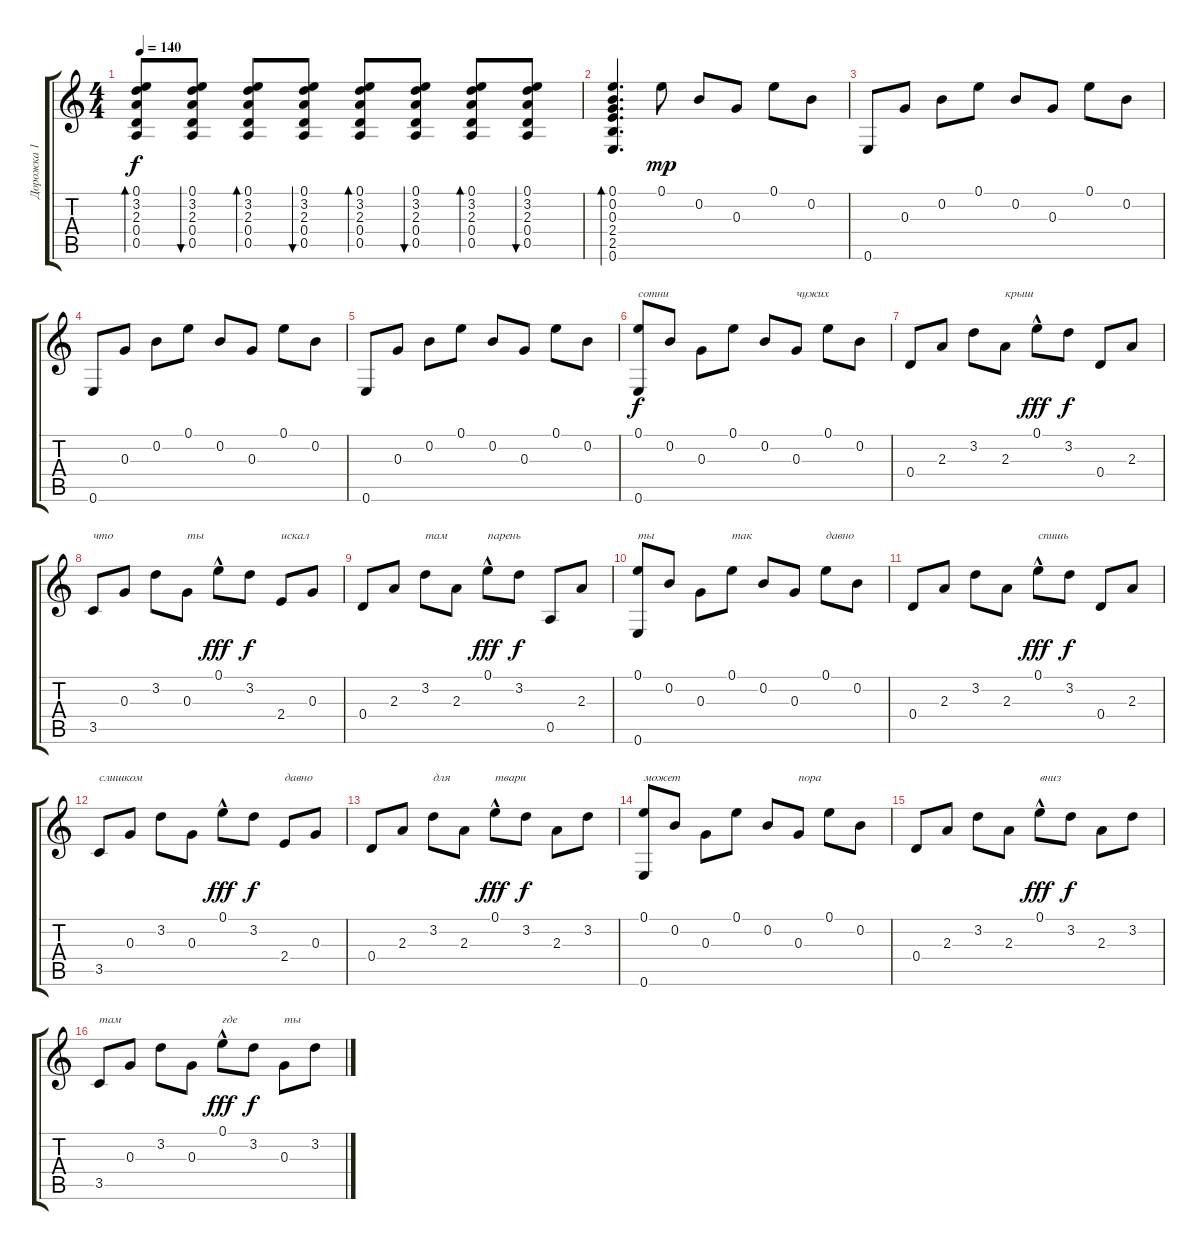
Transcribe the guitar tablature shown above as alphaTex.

\track ("Дорожка 1" "Дорожка 1") {instrument acousticguitarsteel}
\staff {score tabs}
\tuning (E4 B3 G3 D3 A2 E2) {hide}
\ts (4 4)
\tempo 140
\clef g2
\ks c
(0.1 3.2 2.3 0.4 0.5).8{bd 60 dy f} (0.1 3.2 2.3 0.4 0.5).8{bu 60} (0.1 3.2 2.3 0.4 0.5).8{bd 60} (0.1 3.2 2.3 0.4 0.5).8{bu 60} (0.1 3.2 2.3 0.4 0.5).8{bd 60} (0.1 3.2 2.3 0.4 0.5).8{bu 60} (0.1 3.2 2.3 0.4 0.5).8{bd 60} (0.1 3.2 2.3 0.4 0.5).8{bu 60} |
(0.1 0.2 0.3 2.4 2.5 0.6).4{d bd 120} 0.1.8{dy mp} 0.2.8 0.3.8 0.1.8 0.2.8 |
0.6.8 0.3.8 0.2.8 0.1.8 0.2.8 0.3.8 0.1.8 0.2.8 |
0.6.8 0.3.8 0.2.8 0.1.8 0.2.8 0.3.8 0.1.8 0.2.8 |
0.6.8 0.3.8 0.2.8 0.1.8 0.2.8 0.3.8 0.1.8 0.2.8 |
(0.1 0.6).8{txt "cотни" dy f} 0.2.8 0.3.8 0.1.8 0.2.8 0.3.8{txt "чужих"} 0.1.8 0.2.8 |
0.4.8 2.3.8 3.2.8 2.3.8{txt "крыш"} 0.1{hac}.8{dy fff} 3.2.8{dy f} 0.4.8 2.3.8 |
3.5.8{txt "что"} 0.3.8 3.2.8 0.3.8{txt "ты"} 0.1{hac}.8{dy fff} 3.2.8{dy f} 2.4.8{txt "искал"} 0.3.8 |
0.4.8 2.3.8 3.2.8{txt "там"} 2.3.8 0.1{hac}.8{txt "парень" dy fff} 3.2.8{dy f} 0.5.8 2.3.8 |
(0.1 0.6).8{txt "ты"} 0.2.8 0.3.8 0.1.8{txt "так"} 0.2.8 0.3.8 0.1.8{txt "давно"} 0.2.8 |
0.4.8 2.3.8 3.2.8 2.3.8 0.1{hac}.8{txt "спишь" dy fff} 3.2.8{dy f} 0.4.8 2.3.8 |
3.5.8{txt "слишком"} 0.3.8 3.2.8 0.3.8 0.1{hac}.8{dy fff} 3.2.8{dy f} 2.4.8{txt "давно"} 0.3.8 |
0.4.8 2.3.8 3.2.8{txt "для"} 2.3.8 0.1{hac}.8{txt "твари" dy fff} 3.2.8{dy f} 2.3.8 3.2.8 |
(0.1 0.6).8{txt "может"} 0.2.8 0.3.8 0.1.8 0.2.8 0.3.8{txt "пора"} 0.1.8 0.2.8 |
0.4.8 2.3.8 3.2.8 2.3.8 0.1{hac}.8{txt "вниз" dy fff} 3.2.8{dy f} 2.3.8 3.2.8 |
3.5.8{txt "там"} 0.3.8 3.2.8 0.3.8 0.1{hac}.8{txt "где" dy fff} 3.2.8{dy f} 0.3.8{txt "ты"} 3.2.8
